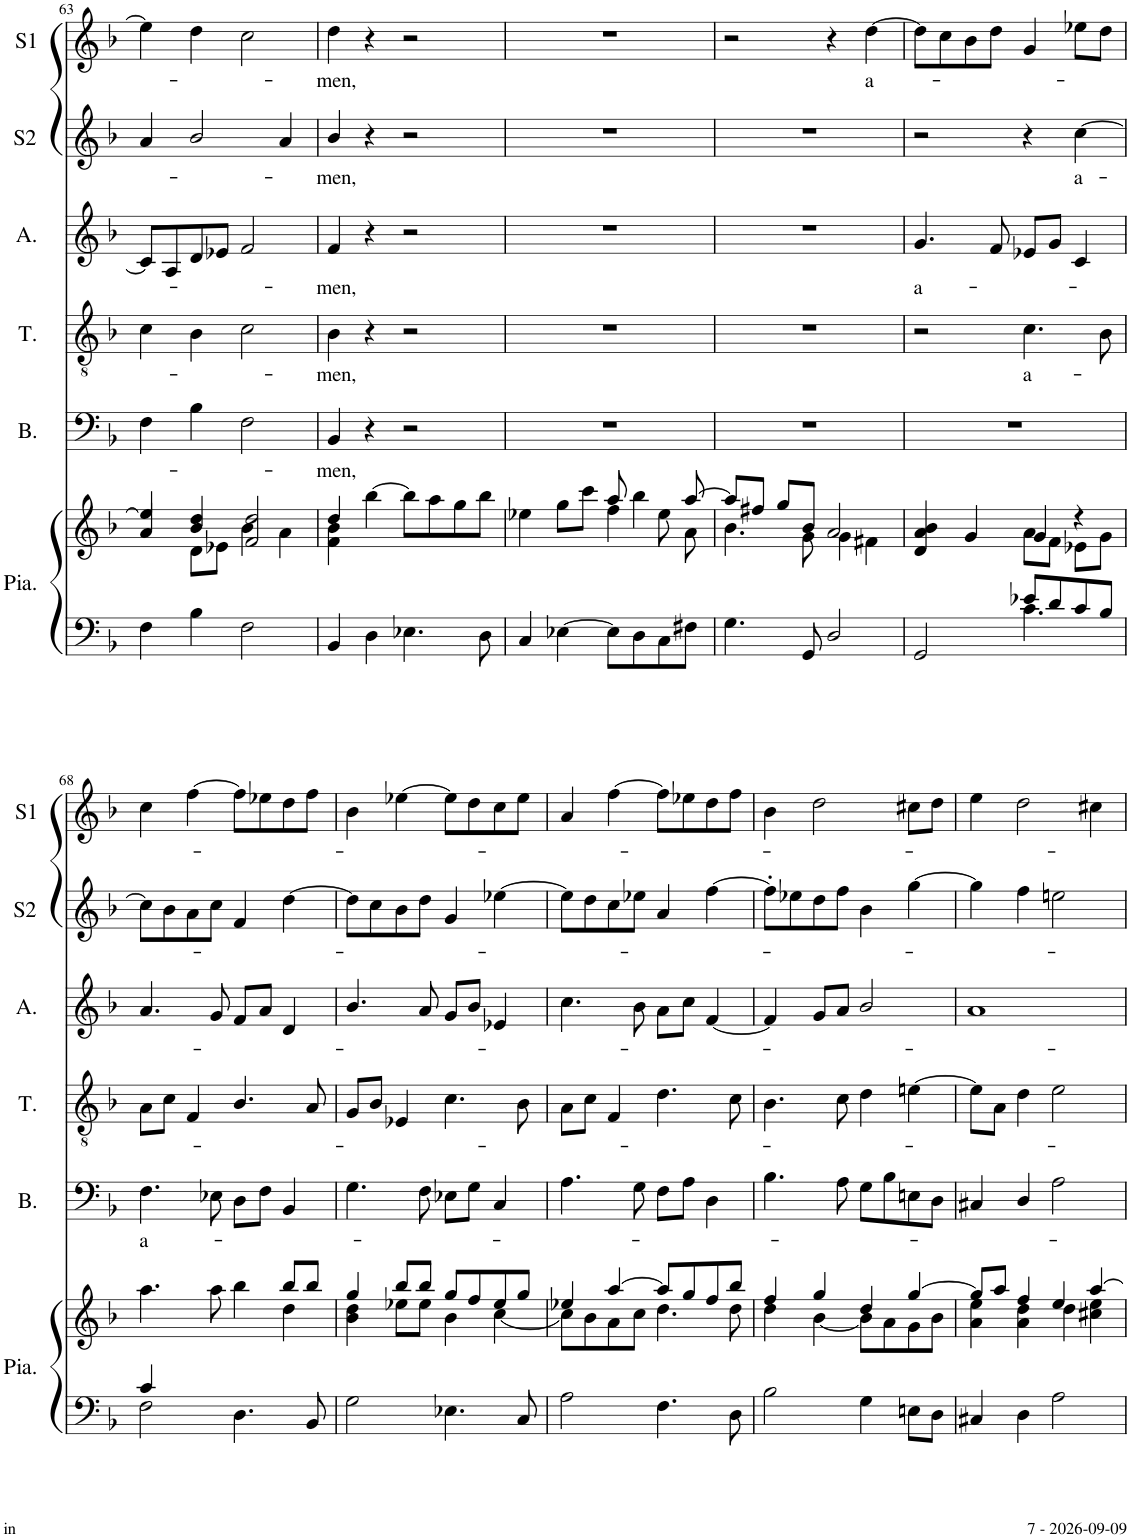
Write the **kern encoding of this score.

**kern	**kern	**kern	**text	**kern	**text	**kern	**text	**kern	**text	**kern	**text
*part6	*part6	*part5	*part5	*part4	*part4	*part3	*part3	*part2	*part2	*part1	*part1
*staff7	*staff6	*staff5	*staff5	*staff4	*staff4	*staff3	*staff3	*staff2	*staff2	*staff1	*staff1
*I"Piano	*	*I"Basse	*	*I"Ténor	*	*I"Alto	*	*I"Soprano 2	*	*I"Soprano 1	*
*I'Pia.	*	*I'B.	*	*I'T.	*	*I'A.	*	*I'S2	*	*I'S1	*
!!LO:PB:g=z
*clefF4	*clefG2	*clefF4	*	*clefGv2	*	*clefG2	*	*clefG2	*	*clefG2	*
*k[b-]	*k[b-]	*k[b-]	*	*k[b-]	*	*k[b-]	*	*k[b-]	*	*k[b-]	*
*M4/4	*M4/4	*M4/4	*	*M4/4	*	*M4/4	*	*M4/4	*	*M4/4	*
*met(c)	*met(c)	*met(c)	*	*met(c)	*	*met(c)	*	*met(c)	*	*met(c)	*
=63	=63	=63	=63	=63	=63	=63	=63	=63	=63	=63	=63
*	*^	*	*	*	*	*	*	*	*	*	*
4F\	4ee-/]	4a/	4F\	.	4c\	.	8c/L]	.	4a/	.	4ee-\]	.
.	.	.	.	.	.	.	8A/	.	.	.	.	.
4B-\	4b-/ 4dd/	8d\L	4B-\	.	4B-\	.	8d/	.	2b-/	.	4dd\	.
.	.	8e-X\J	.	.	.	.	8e-X/J	.	.	.	.	.
2F\	2f/ 2dd/	4b-\	2F\	.	2c\	.	2f/	.	.	.	2cc\	.
.	.	4a\	.	.	.	.	.	.	4a/	.	.	.
=64	=64	=64	=64	=64	=64	=64	=64	=64	=64	=64	=64	=64
!	!	!	!	!LO:LY:b	!	!LO:LY:b	!	!LO:LY:b	!	!LO:LY:b	!	!LO:LY:b
4BB-/	4dd/	4f\ 4b-\	4BB-/	-men,	4B-\	-men,	4f/	-men,	4b-/	-men,	4dd\	-men,
4D\	[4bb-\	2.ryy	4r	.	4r	.	4r	.	4r	.	4r	.
4.E-X\	8bb-\L]	.	2r	.	2r	.	2r	.	2r	.	2r	.
.	8aa\	.	.	.	.	.	.	.	.	.	.	.
.	8gg\	.	.	.	.	.	.	.	.	.	.	.
8D\	8bb-\J	.	.	.	.	.	.	.	.	.	.	.
=65	=65	=65	=65	=65	=65	=65	=65	=65	=65	=65	=65	=65
4C/	4ee-X\	2ryy	1r	.	1r	.	1r	.	1r	.	1r	.
[4E-X\	8gg\L	.	.	.	.	.	.	.	.	.	.	.
.	8ccc\J	.	.	.	.	.	.	.	.	.	.	.
8E-\L]	8aa/	4ff\	.	.	.	.	.	.	.	.	.	.
8D\	4bb-\	.	.	.	.	.	.	.	.	.	.	.
8C\	.	8ee-\	.	.	.	.	.	.	.	.	.	.
8F#X\J	[8aa/	8a\	.	.	.	.	.	.	.	.	.	.
=66	=66	=66	=66	=66	=66	=66	=66	=66	=66	=66	=66	=66
4.G\	8aa/L]	4.b-\	1r	.	1r	.	1r	.	1r	.	2r	.
.	8ff#X/J	.	.	.	.	.	.	.	.	.	.	.
.	8gg/L	.	.	.	.	.	.	.	.	.	.	.
8GG/	8b-/J	8g\	.	.	.	.	.	.	.	.	.	.
2D/	2a/	4g\	.	.	.	.	.	.	.	.	4r	.
!	!	!	!	!	!	!	!	!	!	!	!	!LO:LY:b
.	.	4f#X\	.	.	.	.	.	.	.	.	[4dd\	a-
=67	=67	=67	=67	=67	=67	=67	=67	=67	=67	=67	=67	=67
*^	*	*	*	*	*	*	*	*	*	*	*	*
!	!	!	!	!	!	!	!	!	!LO:LY:b	!	!	!	!
2GG/	2ryy	4d/ 4a/ 4b-/	2ryy	1r	.	2r	.	4.g/	a-	2r	.	8dd\L]	.
.	.	.	.	.	.	.	.	.	.	.	.	8cc\	.
.	.	4g/	.	.	.	.	.	.	.	.	.	8b-\	.
.	.	.	.	.	.	.	.	8f/	.	.	.	8dd\J	.
!	!	!	!	!	!	!	!LO:LY:b	!	!	!	!	!	!
4.c\	8e-X/L	4g/	8a\L	.	.	4.c\	a-	8e-X/L	.	4r	.	4g/	.
.	8d/	.	8f\J	.	.	.	.	8g/J	.	.	.	.	.
!	!	!	!	!	!	!	!	!	!	!	!LO:LY:b	!	!
.	8c/	4r	8e-X\L	.	.	.	.	4c/	.	[4cc\	a-	8ee-X\L	.
8ryy	8B-/J	.	8g\J	.	.	8B-\	.	.	.	.	.	8dd\J	.
!!LO:LB:g=z
=68	=68	=68	=68	=68	=68	=68	=68	=68	=68	=68	=68	=68	=68
!	!	!	!	!	!LO:LY:b	!	!	!	!	!	!	!	!
4c/	2F\	4.aa\	2.ryy	4.F\	a-	8A\L	.	4.a/	.	8cc\L]	.	4cc\	.
.	.	.	.	.	.	8c\J	.	.	.	8b-\	.	.	.
4ryy	.	.	.	.	.	4F/	.	.	.	8a\	.	[4ff\	.
.	.	8aa\	.	8E-X\	.	.	.	8g/	.	8cc\J	.	.	.
4.D\	2ryy	4bb-\	.	8D\L	.	4.B-/	.	8f/L	.	4f/	.	8ff\L]	.
.	.	.	.	8F\J	.	.	.	8a/J	.	.	.	8ee-X\	.
.	.	8bb-/L	4dd\	4BB-/	.	.	.	4d/	.	[4dd\	.	8dd\	.
8BB-/	.	8bb-/J	.	.	.	8A/	.	.	.	.	.	8ff\J	.
*v	*v	*	*	*	*	*	*	*	*	*	*	*	*
=69	=69	=69	=69	=69	=69	=69	=69	=69	=69	=69	=69	=69
2G\	4gg/	4b-\ 4dd\	4.G\	.	8G/L	.	4.b-/	.	8dd\L]	.	4b-\	.
.	.	.	.	.	8B-/J	.	.	.	8cc\	.	.	.
.	8bb-/L	8ee-X\L	.	.	4E-X/	.	.	.	8b-\	.	[4ee-X\	.
.	8bb-/J	8ee-\J	8F\	.	.	.	8a/	.	8dd\J	.	.	.
4.E-X\	8gg/L	4b-\	8E-X\L	.	4.c\	.	8g/L	.	4g/	.	8ee-\L]	.
.	8ff/	.	8G\J	.	.	.	8b-/J	.	.	.	8dd\	.
.	8ee-/	[4cc\	4C/	.	.	.	4e-X/	.	[4ee-X\	.	8cc\	.
8C/	8gg/J	.	.	.	8B-\	.	.	.	.	.	8ee-\J	.
=70	=70	=70	=70	=70	=70	=70	=70	=70	=70	=70	=70	=70
2A\	4ee-X/	8cc\L]	4.A\	.	8A\L	.	4.cc\	.	8ee-\L]	.	4a/	.
.	.	8b-\	.	.	8c\J	.	.	.	8dd\	.	.	.
.	[4aa/	8a\	.	.	4F/	.	.	.	8cc\	.	[4ff\	.
.	.	8cc\J	8G\	.	.	.	8b-\	.	8ee-X\J	.	.	.
4.F\	8aa/L]	4.dd\	8F\L	.	4.d\	.	8a\L	.	4a/	.	8ff\L]	.
.	8gg/	.	8A\J	.	.	.	8cc\J	.	.	.	8ee-X\	.
.	8ff/	.	4D\	.	.	.	[4f/	.	[4ff\	.	8dd\	.
8D\	8bb-/J	8dd\	.	.	8c\	.	.	.	.	.	8ff\J	.
=71	=71	=71	=71	=71	=71	=71	=71	=71	=71	=71	=71	=71
2B-\	4ff/	4dd\	4.B-\	.	4.B-\	.	4f/]	.	8ff'\L]	.	4b-\	.
.	.	.	.	.	.	.	.	.	8ee-X\	.	.	.
.	4gg/	[4b-\	.	.	.	.	8g/L	.	8dd\	.	2dd\	.
.	.	.	8A\	.	8c\	.	8a/J	.	8ff\J	.	.	.
4G\	4dd/	8b-\L]	8G\L	.	4d\	.	2b-/	.	4b-\	.	.	.
.	.	8a\	8B-\	.	.	.	.	.	.	.	.	.
8En\L	[4gg/	8g\	8En\	.	[4en\	.	.	.	[4gg\	.	8cc#X\L	.
8D\J	.	8b-\J	8D\J	.	.	.	.	.	.	.	8dd\J	.
=72	=72	=72	=72	=72	=72	=72	=72	=72	=72	=72	=72	=72
4C#X/	8gg/L]	4a\ 4ee\	4C#X/	.	8e\L]	.	1a	.	4gg\]	.	4ee\	.
.	8aa/J	.	.	.	8A\J	.	.	.	.	.	.	.
4D\	4ff/	4a\ 4dd\	4D/	.	4d\	.	.	.	4ff\	.	2dd\	.
2A\	4ee/	4dd\	2A\	.	2e\	.	.	.	2een\	.	.	.
.	[4aa/	4cc#X\ 4ee\	.	.	.	.	.	.	.	.	4cc#X\	.
*	*v	*v	*	*	*	*	*	*	*	*	*	*
=	=	=	=	=	=	=	=	=	=	=	=
*-	*-	*-	*-	*-	*-	*-	*-	*-	*-	*-	*-
